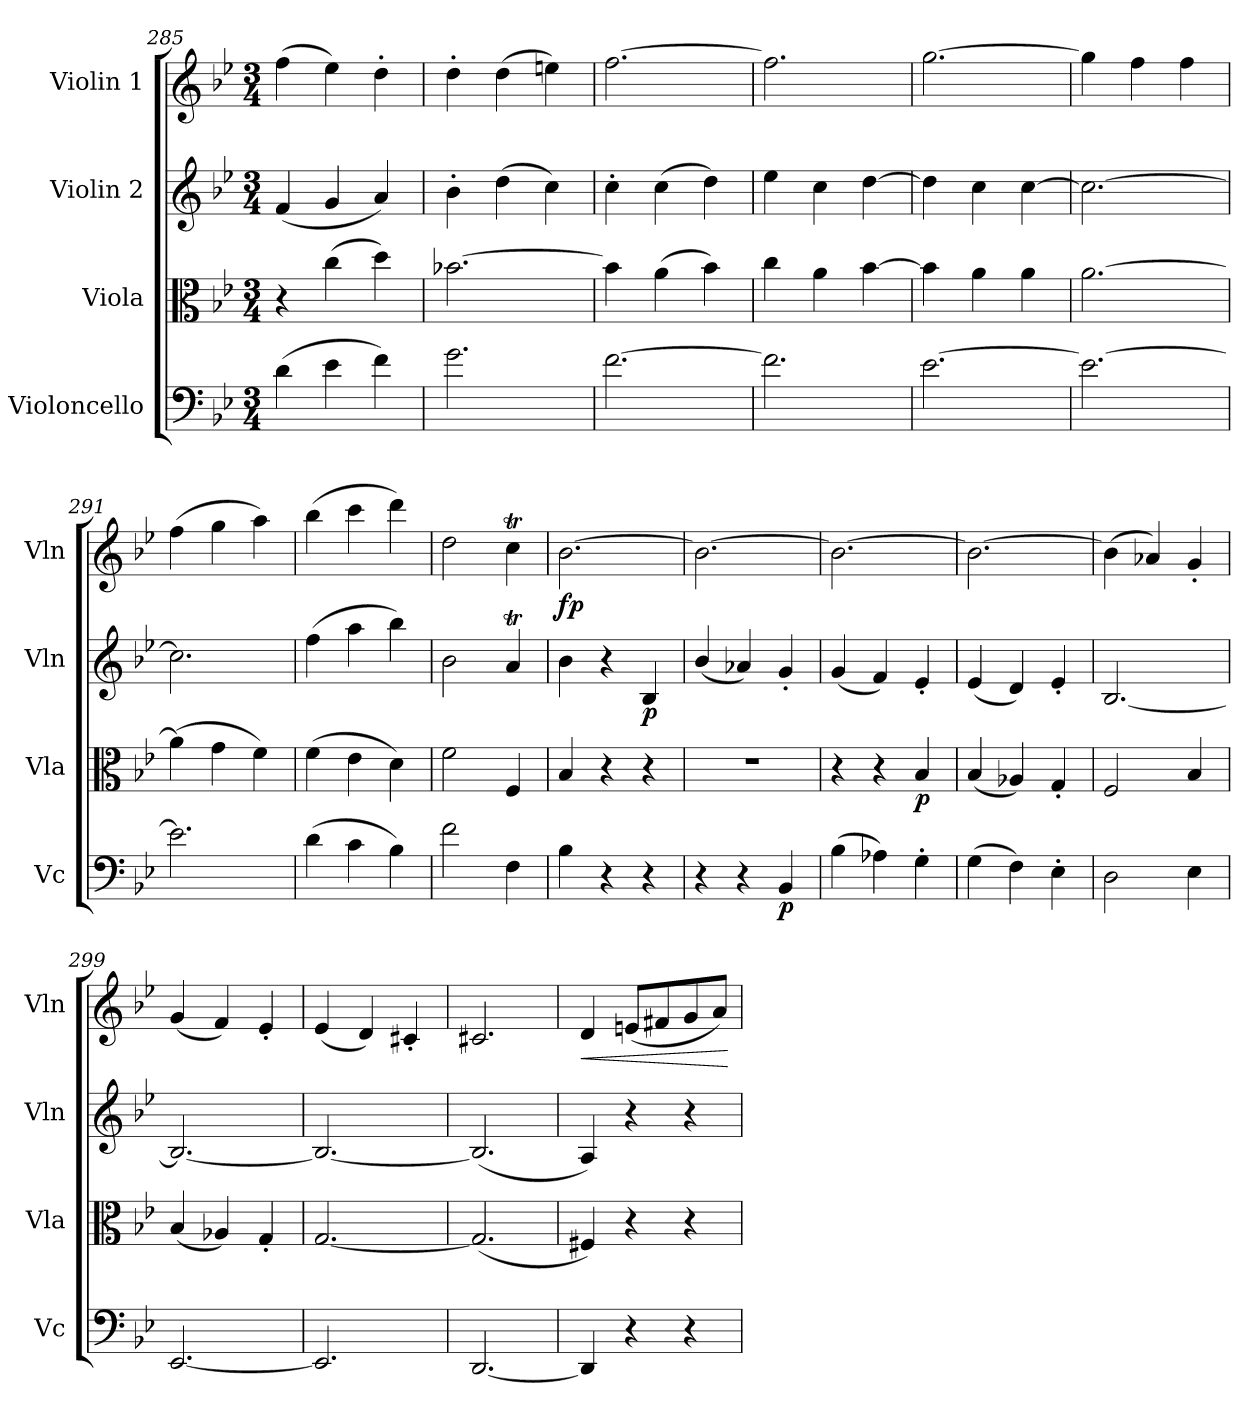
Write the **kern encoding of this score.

**kern	**dynam	**kern	**dynam	**kern	**dynam	**kern	**dynam
*part4	*part4	*part3	*part3	*part2	*part2	*part1	*part1
*staff4	*staff4	*staff3	*staff3	*staff2	*staff2	*staff1	*staff1
*I"Violoncello	*	*I"Viola	*	*I"Violin 2	*	*I"Violin 1	*
*I'Vc	*	*I'Vla	*	*I'Vln	*	*I'Vln	*
*clefF4	*	*clefC3	*	*clefG2	*	*clefG2	*
*k[b-e-]	*	*k[b-e-]	*	*k[b-e-]	*	*k[b-e-]	*
*M3/4	*	*M3/4	*	*M3/4	*	*M3/4	*
=285	=285	=285	=285	=285	=285	=285	=285
(>4d\	.	4r	.	(<4f/	.	(>4ff\	.
4e-\	.	(>4cc\	.	4g/	.	4ee-\)	.
4f\)	.	4dd\)	.	4a/)	.	4dd'\	.
=286	=286	=286	=286	=286	=286	=286	=286
2.g\	.	[2.b-X\	.	4b-'\	.	4dd'\	.
.	.	.	.	(>4dd\	.	(>4dd\	.
.	.	.	.	4cc\)	.	4een\)	.
!!LO:LB:g=z
=287	=287	=287	=287	=287	=287	=287	=287
[2.f\	.	4b-\]	.	4cc'\	.	[2.ff\	.
.	.	(>4a\	.	(>4cc\	.	.	.
.	.	4b-\)	.	4dd\)	.	.	.
=288	=288	=288	=288	=288	=288	=288	=288
2.f\]	.	4cc\	.	4ee-\	.	2.ff\]	.
.	.	4a\	.	4cc\	.	.	.
.	.	[4b-\	.	[4dd\	.	.	.
=289	=289	=289	=289	=289	=289	=289	=289
[2.e-\	.	4b-\]	.	4dd\]	.	[2.gg\	.
.	.	4a\	.	4cc\	.	.	.
.	.	4a\	.	[4cc\	.	.	.
=290	=290	=290	=290	=290	=290	=290	=290
2.e-\_	.	[2.a\	.	2.cc\_	.	4gg\]	.
.	.	.	.	.	.	4ff\	.
.	.	.	.	.	.	4ff\	.
=291	=291	=291	=291	=291	=291	=291	=291
2.e-\]	.	(>4a\]	.	2.cc\]	.	(>4ff\	.
.	.	4g\	.	.	.	4gg\	.
.	.	4f\)	.	.	.	4aa\)	.
=292	=292	=292	=292	=292	=292	=292	=292
(>4d\	.	(>4f\	.	(>4ff\	.	(>4bb-\	.
4c\	.	4e-\	.	4aa\	.	4ccc\	.
4B-\)	.	4d\)	.	4bb-\)	.	4ddd\)	.
=293	=293	=293	=293	=293	=293	=293	=293
2f\	.	2f\	.	2b-\	.	2dd\	.
4F\	.	4F/	.	4at/	.	4ccT\	.
=294	=294	=294	=294	=294	=294	=294	=294
!	!	!	!	!	!	!	!LO:DY:b
4B-\	.	4B-/	.	4b-\	.	[2.b-\	fp
4r	.	4r	.	4r	.	.	.
!	!	!	!	!	!LO:DY:b	!	!
4r	.	4r	.	4B-/	p	.	.
=295	=295	=295	=295	=295	=295	=295	=295
4r	.	2.r	.	(<4b-/	.	2.b-\_	.
4r	.	.	.	4a-X/)	.	.	.
!	!LO:DY:b	!	!	!	!	!	!
4BB-/	p	.	.	4g'/	.	.	.
=296	=296	=296	=296	=296	=296	=296	=296
(>4B-\	.	4r	.	(<4g/	.	2.b-\_	.
4A-X\)	.	4r	.	4f/)	.	.	.
!	!	!	!LO:DY:b	!	!	!	!
4G'\	.	4B-/	p	4e-'/	.	.	.
!!LO:LB:g=z
=297	=297	=297	=297	=297	=297	=297	=297
(>4G\	.	(<4B-/	.	(<4e-/	.	2.b-\_	.
4F\)	.	4A-X/)	.	4d/)	.	.	.
4E-'\	.	4G'/	.	4e-'/	.	.	.
=298	=298	=298	=298	=298	=298	=298	=298
2D\	.	2F/	.	[2.B-/	.	(>4b-\]	.
.	.	.	.	.	.	4a-X/)	.
4E-\	.	4B-/	.	.	.	4g'/	.
=299	=299	=299	=299	=299	=299	=299	=299
[2.EE-/	.	(<4B-/	.	2.B-/_	.	(<4g/	.
.	.	4A-X/)	.	.	.	4f/)	.
.	.	4G'/	.	.	.	4e-'/	.
=300	=300	=300	=300	=300	=300	=300	=300
2.EE-/]	.	[2.G/	.	2.B-/_	.	(<4e-/	.
.	.	.	.	.	.	4d/)	.
.	.	.	.	.	.	4c#X'/	.
=301	=301	=301	=301	=301	=301	=301	=301
[2.DD/	.	(<2.G/]	.	(<2.B-/]	.	2.c#X/	.
=302	=302	=302	=302	=302	=302	=302	=302
!	!	!	!	!	!	!	!LO:HP:b
4DD/]	.	4F#X/)	.	4A/)	.	4d/	<
4r	.	4r	.	4r	.	(<8en/L	.
.	.	.	.	.	.	8f#X/	.
4r	.	4r	.	4r	.	8g/	.
.	.	.	.	.	.	8a/J)	.
.	.	.	.	.	.	.	[
=	=	=	=	=	=	=	=
*-	*-	*-	*-	*-	*-	*-	*-
